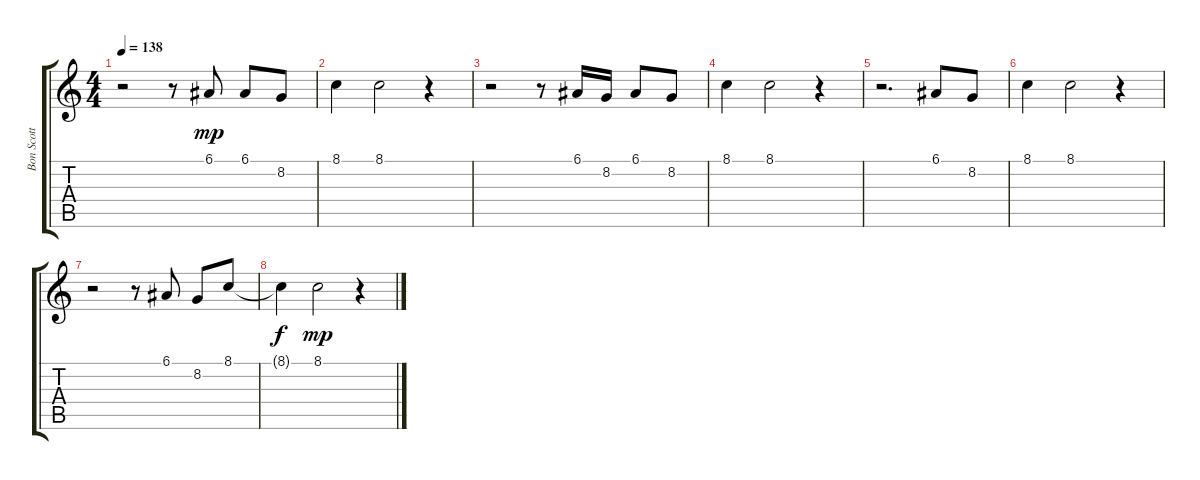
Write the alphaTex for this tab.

\track ("Bon Scott" "Bon Scott") {instrument synthvoice}
\staff {score tabs}
\tuning (E4 B3 G3 D3 A2 E2) {hide}
\ts (4 4)
\tempo 138
\clef g2
\ks c
r.2{dy f} r.8 6.1.8{dy mp} 6.1.8 8.2.8 |
8.1.4 8.1.2 r.4 |
r.2 r.8 6.1.16 8.2.16 6.1.8 8.2.8 |
8.1.4 8.1.2 r.4 |
r.2{d} 6.1.8 8.2.8 |
8.1.4 8.1.2 r.4 |
r.2 r.8 6.1.8 8.2.8 8.1.8 |
8.1{t}.4{dy f} 8.1.2{dy mp} r.4
